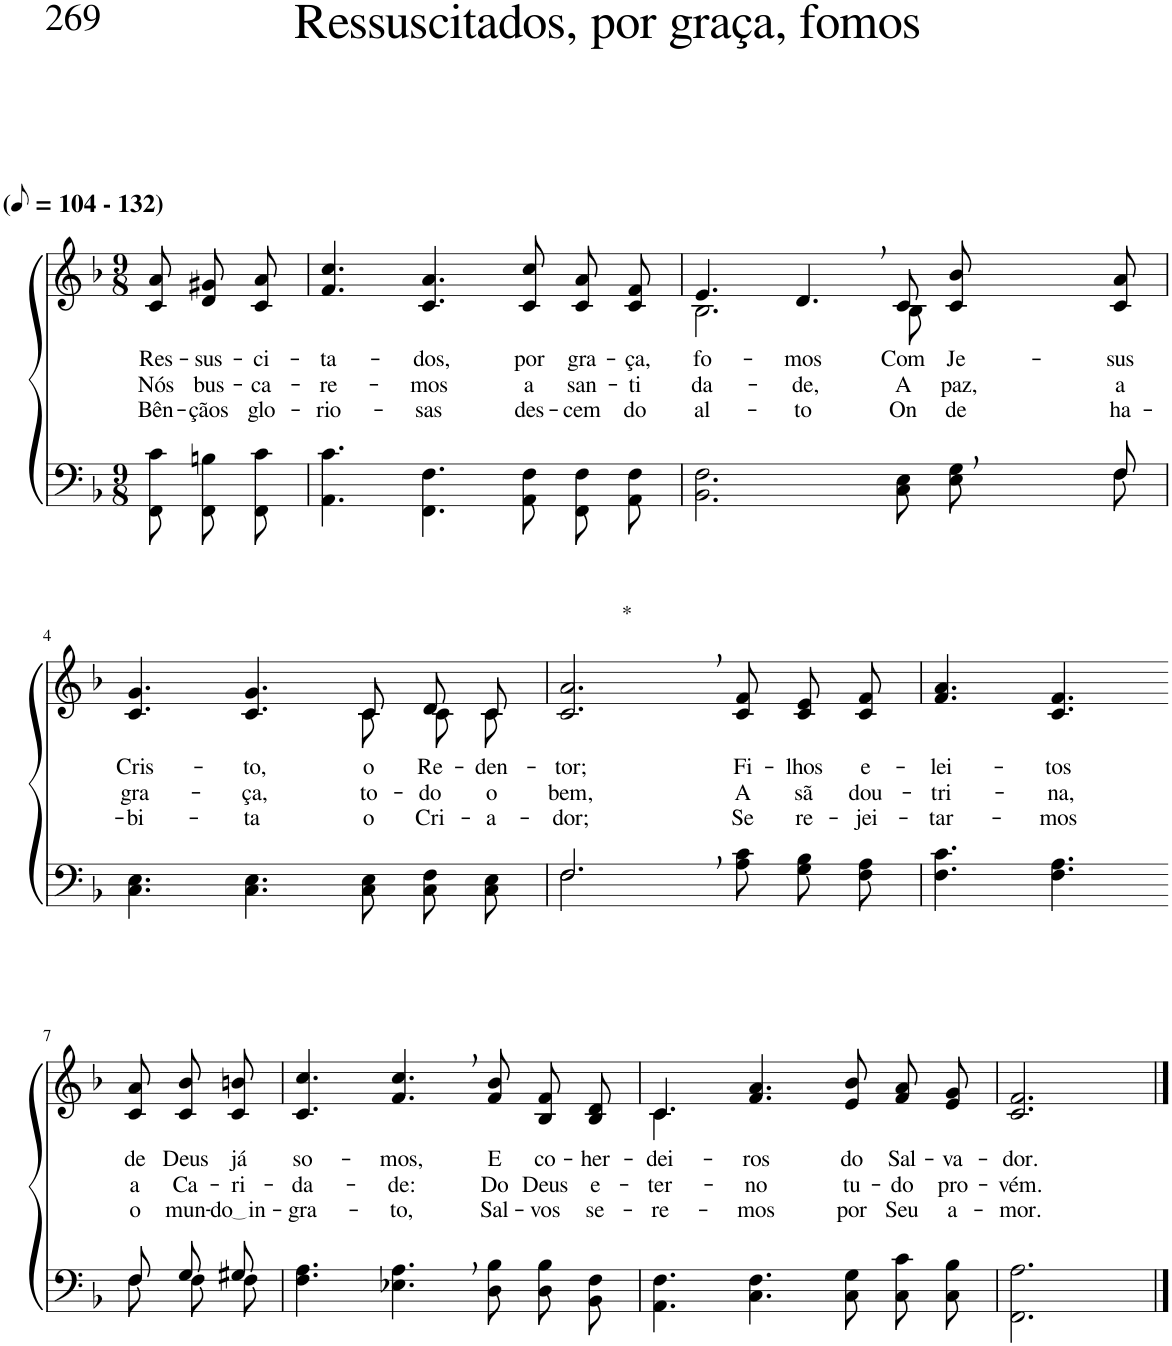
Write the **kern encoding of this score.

**kern	**kern	**text	**text	**text
*part2	*part1	*part1	*part1	*part1
*staff2	*staff1	*staff1	*staff1	*staff1
*I"Parte III e IV	*I"Parte I e II	*	*	*
*clefF4	*clefG2	*	*	*
*Trd-1c-2	*Trd-1c-2	*	*	*
*k[b-]	*k[b-]	*	*	*
*M9/8	*M9/8	*	*	*
*MM52	*MM52	*	*	*
=1	=1	=1	=1	=1
!	!LO:TX:a:B:t=(	!	!	!
!	!LO:TX:a:B:t=- 132)	!	!	!
!	!	!LO:LY:b	!LO:LY:b	!LO:LY:b
8FF\ 8c\L	8c/ 8a/L	Res-	Nós	Bên-
!	!	!LO:LY:b	!LO:LY:b	!LO:LY:b
8FF\ 8Bn\	8d/ 8g#X/	-sus-	bus-	-çãos
!	!	!LO:LY:b	!LO:LY:b	!LO:LY:b
8FF\ 8c\J	8c/ 8a/J	-ci-	-ca-	glo-
=2	=2	=2	=2	=2
!	!	!LO:LY:b	!LO:LY:b	!LO:LY:b
4.AA\ 4.c\	4.f/ 4.cc/	-ta-	-re-	-rio-
!	!	!LO:LY:b	!LO:LY:b	!LO:LY:b
4.FF\ 4.F\	4.c/ 4.a/	-dos,	-mos	-sas
!	!	!LO:LY:b	!LO:LY:b	!LO:LY:b
8AA/ 8F/L	8c/ 8cc/L	por	a	des-
!	!	!LO:LY:b	!LO:LY:b	!LO:LY:b
8FF/ 8F/	8c/ 8a/	gra-	san-	-cem
!	!	!LO:LY:b	!LO:LY:b	!LO:LY:b
8AA/ 8F/J	8c/ 8f/J	-ça,	-ti-	do
=3	=3	=3	=3	=3
*^	*^	*	*	*
!	!	!	!	!LO:LY:b	!LO:LY:b	!LO:LY:b
1ryy	2.BB-\ 2.F\	4.e/	2.B-\	fo-	-da-	al-
!	!	!	!	!LO:LY:b	!LO:LY:b	!LO:LY:b
.	.	4.d,/	.	-mos	de,	-to
!	!	!	!	!LO:LY:b	!LO:LY:b	!LO:LY:b
.	8C\ 8E\L	8c/L	8B-\	Com	-A	On-
!	!	!	!	!LO:LY:b	!LO:LY:b	!LO:LY:b
.	8E\ 8G\	8c/ 8b-/	4ryy	Je-	paz,	-de
!	!	!	!	!LO:LY:b	!LO:LY:b	!LO:LY:b
8F/	8F\J	8c/ 8a/J	.	-sus	a	ha-
!!LO:LB:g=z	!!
=4	=4	=4	=4	=4	=4	=4
!	!	!	!	!LO:LY:b	!LO:LY:b	!LO:LY:b
*v	*v	*	*	*	*	*
4.C\ 4.E\	4.c/ 4.g/	2.ryy	Cris-	gra-	-bi-
!	!	!	!LO:LY:b	!LO:LY:b	!LO:LY:b
4.C\ 4.E\	4.c/ 4.g/	.	-to,	-ça,	-ta
!	!	!	!LO:LY:b	!LO:LY:b	!LO:LY:b
8C\ 8E\L	8c/L	8c\L	o	to-	o
!	!	!	!LO:LY:b	!LO:LY:b	!LO:LY:b
8C\ 8F\	8d/	8c\	Re-	-do	Cri-
!	!	!	!LO:LY:b	!LO:LY:b	!LO:LY:b
8C\ 8E\J	8c/J	8c\J	-den-	o	-a-
=5	=5	=5	=5	=5	=5
*^	*	*	*	*	*
!	!	!LO:TX:a:t=*	!	!	!	!
!	!	!	!	!LO:LY:b	!LO:LY:b	!LO:LY:b
*	*	*v	*v	*	*	*
2.F,\	2.F/	2.c/, 2.a/,	-tor;	bem,	-dor;
!	!	!	!LO:LY:b	!LO:LY:b	!LO:LY:b
8A\ 8c\L	4.ryy	8c/ 8f/L	Fi-	A	Se
!	!	!	!LO:LY:b	!LO:LY:b	!LO:LY:b
8G\ 8B-\	.	8c/ 8e/	-lhos	sã	re-
!	!	!	!LO:LY:b	!LO:LY:b	!LO:LY:b
8F\ 8A\J	.	8c/ 8f/J	e-	dou-	-jei-
*v	*v	*	*	*	*
=6	=6	=6	=6	=6
!	!	!LO:LY:b	!LO:LY:b	!LO:LY:b
4.F\ 4.c\	4.f/ 4.a/	-lei-	-tri-	-tar-
!	!	!LO:LY:b	!LO:LY:b	!LO:LY:b
4.F\ 4.A\	4.c/ 4.f/	-tos	-na,	-mos
!!LO:LB:g=z
=7-	=7-	=7-	=7-	=7-
*^	*	*	*	*
!	!	!	!LO:LY:b	!LO:LY:b	!LO:LY:b
8F/L	8F\L	8c/ 8a/L	de	a	o
!	!	!	!LO:LY:b	!LO:LY:b	!LO:LY:b
8G/	8F\	8c/ 8b-/	Deus	Ca-	mun-
!	!	!	!LO:LY:b	!LO:LY:b	!LO:LY:b
8G#X/J	8F\J	8c/ 8bn/J	já	-ri-	do in
=8	=8	=8	=8	=8	=8
!	!	!	!LO:LY:b	!LO:LY:b	!LO:LY:b
*v	*v	*	*	*	*
4.F\ 4.A\	4.c/ 4.cc/	so-	-da-	-gra-
!	!	!LO:LY:b	!LO:LY:b	!LO:LY:b
4.E-X\, 4.A\,	4.f/, 4.cc/,	-mos,	-de:	-to,
!	!	!LO:LY:b	!LO:LY:b	!LO:LY:b
8D\ 8B-\L	8f/ 8b-/L	E	Do	Sal-
!	!	!LO:LY:b	!LO:LY:b	!LO:LY:b
8D\ 8B-\	8B-/ 8f/	co-	Deus	-vos
!	!	!LO:LY:b	!LO:LY:b	!LO:LY:b
8BB-\ 8F\J	8B-/ 8d/J	-her-	e-	se-
=9	=9	=9	=9	=9
!	!	!LO:LY:b	!LO:LY:b	!LO:LY:b
*	*^	*	*	*
4.AA\ 4.F\	4.c/	4.c\	-dei-	-ter-	-re-
!	!	!	!LO:LY:b	!LO:LY:b	!LO:LY:b
4.C\ 4.F\	4.f/ 4.a/	2.ryy	-ros	-no	-mos
!	!	!	!LO:LY:b	!LO:LY:b	!LO:LY:b
8C\ 8G\L	8e/ 8b-/L	.	do	tu-	por
!	!	!	!LO:LY:b	!LO:LY:b	!LO:LY:b
8C\ 8c\	8f/ 8a/	.	Sal-	-do	Seu
!	!	!	!LO:LY:b	!LO:LY:b	!LO:LY:b
8C\ 8B-\J	8e/ 8g/J	.	-va-	pro-	a-
*	*v	*v	*	*	*
=10	=10	=10	=10	=10
!	!	!LO:LY:b	!LO:LY:b	!LO:LY:b
2.FF\ 2.A\	2.c/ 2.f/	-dor.	-vém.	-mor.
==	==	==	==	==
*-	*-	*-	*-	*-
